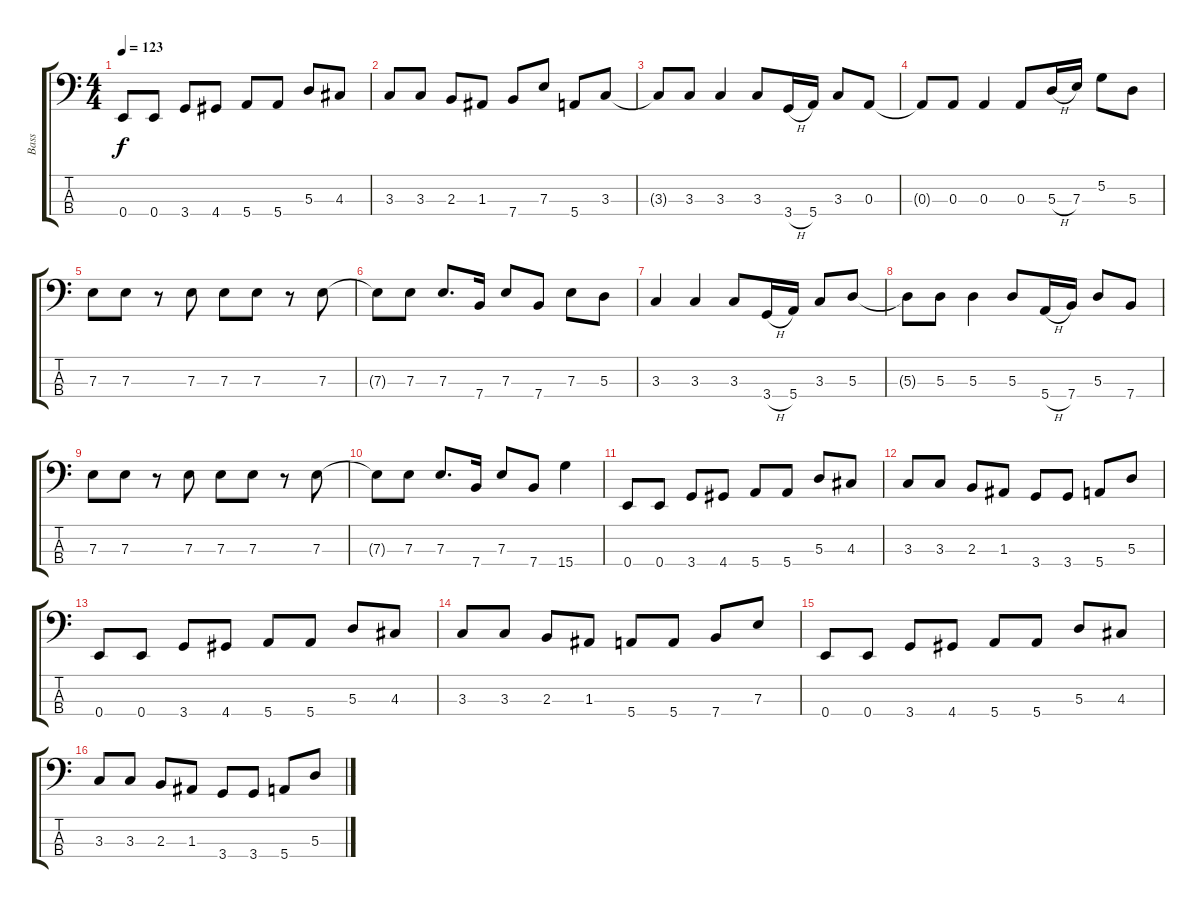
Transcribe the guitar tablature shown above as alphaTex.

\track ("Bass" "Bass") {instrument electricbassfinger}
\staff {score tabs}
\tuning (G2 D2 A1 E1) {hide}
\ts (4 4)
\tempo 123
\clef f4
\ks c
0.4.8{dy f} 0.4.8 3.4.8 4.4.8 5.4.8 5.4.8 5.3.8 4.3.8 |
3.3.8 3.3.8 2.3.8 1.3.8 7.4.8 7.3.8 5.4.8 3.3.8 |
3.3{t}.8 3.3.8 3.3.4 3.3.8 3.4{h}.16 5.4.16 3.3.8 0.3.8 |
0.3{t}.8 0.3.8 0.3.4 0.3.8 5.3{h}.16 7.3.16 5.2.8 5.3.8 |
7.3.8 7.3.8 r.8 7.3.8 7.3.8 7.3.8 r.8 7.3.8 |
7.3{t}.8 7.3.8 7.3.8{d} 7.4.16 7.3.8 7.4.8 7.3.8 5.3.8 |
3.3.4 3.3.4 3.3.8 3.4{h}.16 5.4.16 3.3.8 5.3.8 |
5.3{t}.8 5.3.8 5.3.4 5.3.8 5.4{h}.16 7.4.16 5.3.8 7.4.8 |
7.3.8 7.3.8 r.8 7.3.8 7.3.8 7.3.8 r.8 7.3.8 |
7.3{t}.8 7.3.8 7.3.8{d} 7.4.16 7.3.8 7.4.8 15.4.4 |
0.4.8 0.4.8 3.4.8 4.4.8 5.4.8 5.4.8 5.3.8 4.3.8 |
3.3.8 3.3.8 2.3.8 1.3.8 3.4.8 3.4.8 5.4.8 5.3.8 |
0.4.8 0.4.8 3.4.8 4.4.8 5.4.8 5.4.8 5.3.8 4.3.8 |
3.3.8 3.3.8 2.3.8 1.3.8 5.4.8 5.4.8 7.4.8 7.3.8 |
0.4.8 0.4.8 3.4.8 4.4.8 5.4.8 5.4.8 5.3.8 4.3.8 |
3.3.8 3.3.8 2.3.8 1.3.8 3.4.8 3.4.8 5.4.8 5.3.8
